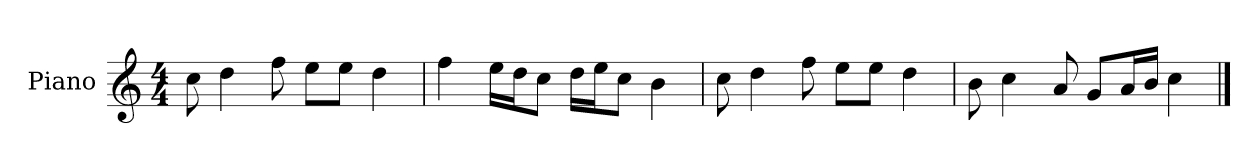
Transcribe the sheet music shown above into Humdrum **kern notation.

**kern
*part1
*staff1
*I"Piano
*I'P-no
*clefG2
*k[]
*M4/4
*MM90
=1
8cc\
4dd\
8ff\
8ee\L
8ee\J
4dd\
=2
4ff\
16ee\LL
16dd\J
8cc\J
16dd\LL
16ee\J
8cc\J
4b\
=3
8cc\
4dd\
8ff\
8ee\L
8ee\J
4dd\
=4
8b\
4cc\
8a/
8g/L
16a/L
16b/JJ
4cc\
==
*-
